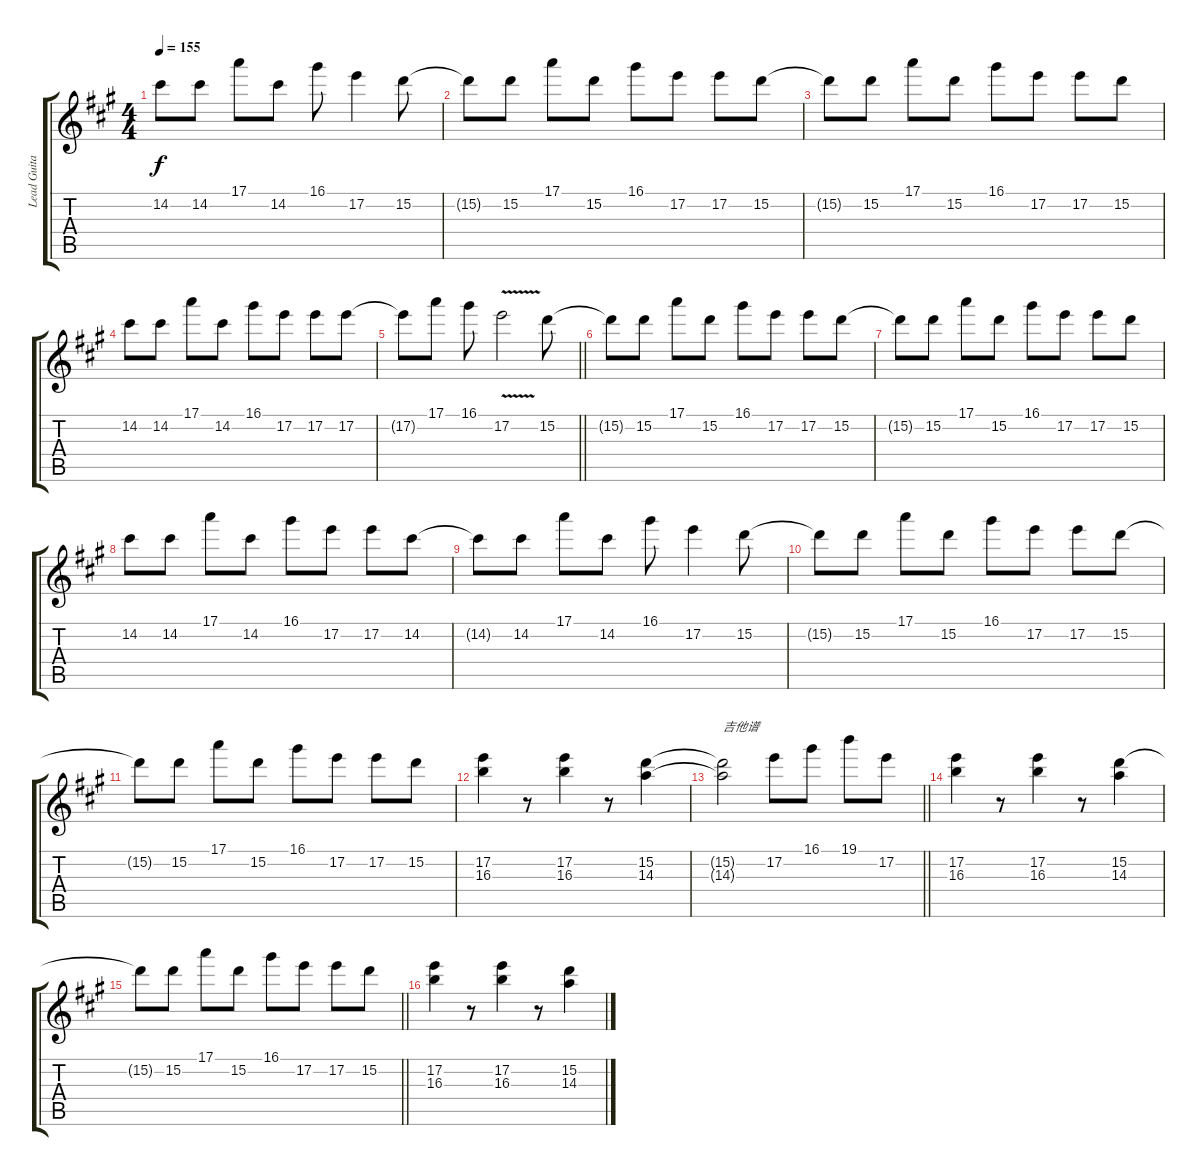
\track ("Lead Guitar1" "Lead Guita") {instrument overdrivenguitar}
\staff {score tabs}
\tuning (E4 B3 G3 D3 A2 E2) {hide}
\ts (4 4)
\tempo 155
\clef g2
\ks a
14.2{t}.8{dy f} 14.2.8 17.1.8 14.2.8 16.1.8 17.2.4 15.2.8 |
15.2{t}.8 15.2.8 17.1.8 15.2.8 16.1.8 17.2.8 17.2.8 15.2.8 |
15.2{t}.8 15.2.8 17.1.8 15.2.8 16.1.8 17.2.8 17.2.8 15.2.8 |
14.2.8 14.2.8 17.1.8 14.2.8 16.1.8 17.2.8 17.2.8 17.2.8 |
\barLineRight lightlight
17.2{t}.8 17.1.8 16.1.8 17.2{v}.2 15.2.8 |
15.2{t}.8 15.2.8 17.1.8 15.2.8 16.1.8 17.2.8 17.2.8 15.2.8 |
15.2{t}.8 15.2.8 17.1.8 15.2.8 16.1.8 17.2.8 17.2.8 15.2.8 |
14.2.8 14.2.8 17.1.8 14.2.8 16.1.8 17.2.8 17.2.8 14.2.8 |
14.2{t}.8 14.2.8 17.1.8 14.2.8 16.1.8 17.2.4 15.2.8 |
15.2{t}.8 15.2.8 17.1.8 15.2.8 16.1.8 17.2.8 17.2.8 15.2.8 |
15.2{t}.8 15.2.8 17.1.8 15.2.8 16.1.8 17.2.8 17.2.8 15.2.8 |
(17.2 16.3).4 r.8 (17.2 16.3).4 r.8 (15.2 14.3).4 |
\barLineRight lightlight
(15.2{t} 14.3{t}).2{txt "吉他谱"} 17.2.8 16.1.8 19.1.8 17.2.8 |
(17.2 16.3).4 r.8 (17.2 16.3).4 r.8 (15.2 14.3).4 |
\barLineRight lightlight
15.2{t}.8 15.2.8 17.1.8 15.2.8 16.1.8 17.2.8 17.2.8 15.2.8 |
(17.2 16.3).4 r.8 (17.2 16.3).4 r.8 (15.2 14.3).4
